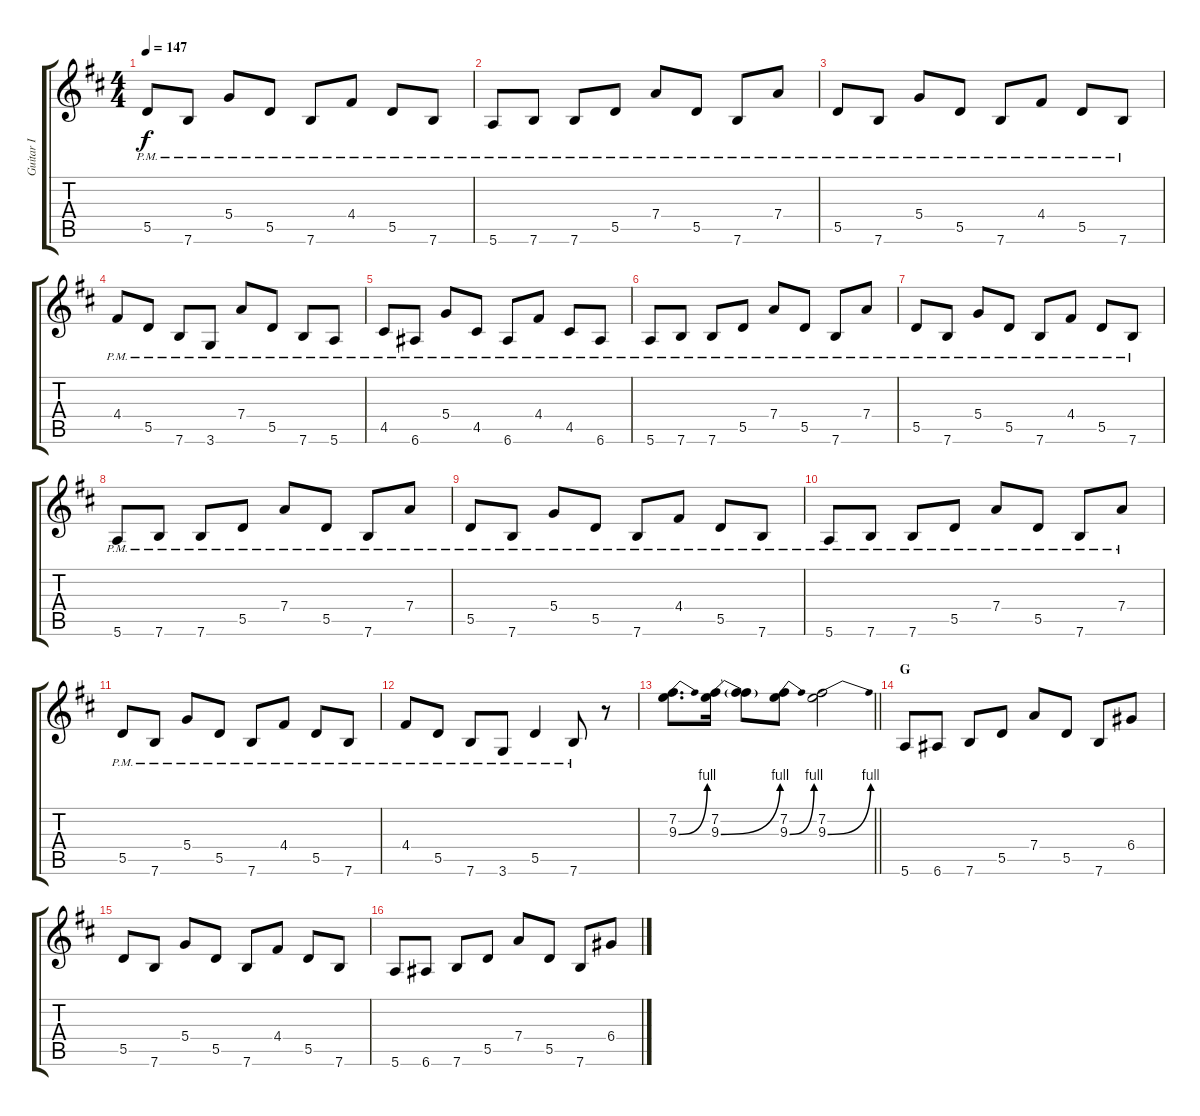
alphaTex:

\track ("Guitar I" "Guitar I") {instrument overdrivenguitar}
\staff {score tabs}
\tuning (E4 B3 G3 D3 A2 E2) {hide}
\ts (4 4)
\tempo 147
\clef g2
\ks d
5.5{pm}.8{dy f} 7.6{pm}.8 5.4{pm}.8 5.5{pm}.8 7.6{pm}.8 4.4{pm}.8 5.5{pm}.8 7.6{pm}.8 |
5.6{pm}.8 7.6{pm}.8 7.6{pm}.8 5.5{pm}.8 7.4{pm}.8 5.5{pm}.8 7.6{pm}.8 7.4{pm}.8 |
5.5{pm}.8 7.6{pm}.8 5.4{pm}.8 5.5{pm}.8 7.6{pm}.8 4.4{pm}.8 5.5{pm}.8 7.6{pm}.8 |
4.4{pm}.8 5.5{pm}.8 7.6{pm}.8 3.6{pm}.8 7.4{pm}.8 5.5{pm}.8 7.6{pm}.8 5.6{pm}.8 |
4.5{pm}.8 6.6{pm}.8 5.4{pm}.8 4.5{pm}.8 6.6{pm}.8 4.4{pm}.8 4.5{pm}.8 6.6{pm}.8 |
5.6{pm}.8 7.6{pm}.8 7.6{pm}.8 5.5{pm}.8 7.4{pm}.8 5.5{pm}.8 7.6{pm}.8 7.4{pm}.8 |
5.5{pm}.8 7.6{pm}.8 5.4{pm}.8 5.5{pm}.8 7.6{pm}.8 4.4{pm}.8 5.5{pm}.8 7.6{pm}.8 |
5.6{pm}.8 7.6{pm}.8 7.6{pm}.8 5.5{pm}.8 7.4{pm}.8 5.5{pm}.8 7.6{pm}.8 7.4{pm}.8 |
5.5{pm}.8 7.6{pm}.8 5.4{pm}.8 5.5{pm}.8 7.6{pm}.8 4.4{pm}.8 5.5{pm}.8 7.6{pm}.8 |
5.6{pm}.8 7.6{pm}.8 7.6{pm}.8 5.5{pm}.8 7.4{pm}.8 5.5{pm}.8 7.6{pm}.8 7.4{pm}.8 |
5.5{pm}.8 7.6{pm}.8 5.4{pm}.8 5.5{pm}.8 7.6{pm}.8 4.4{pm}.8 5.5{pm}.8 7.6{pm}.8 |
4.4{pm}.8 5.5{pm}.8 7.6{pm}.8 3.6{pm}.8 5.5{pm}.4 7.6{pm}.8 r.8 |
\barLineRight lightlight
(7.2 9.3{be (bend 0 0 60 4)}).8{d} (7.2 9.3{be (bend 0 0 60 4)}).16 (7.2{t} 9.3{t}).8 (7.2 9.3{be (bend 0 0 60 4)}).8 (7.2 9.3{be (bend 0 0 60 4)}).2 |
\section ("" "G")
5.6.8 6.6.8 7.6.8 5.5.8 7.4.8 5.5.8 7.6.8 6.4.8 |
5.5.8 7.6.8 5.4.8 5.5.8 7.6.8 4.4.8 5.5.8 7.6.8 |
5.6.8 6.6.8 7.6.8 5.5.8 7.4.8 5.5.8 7.6.8 6.4.8
